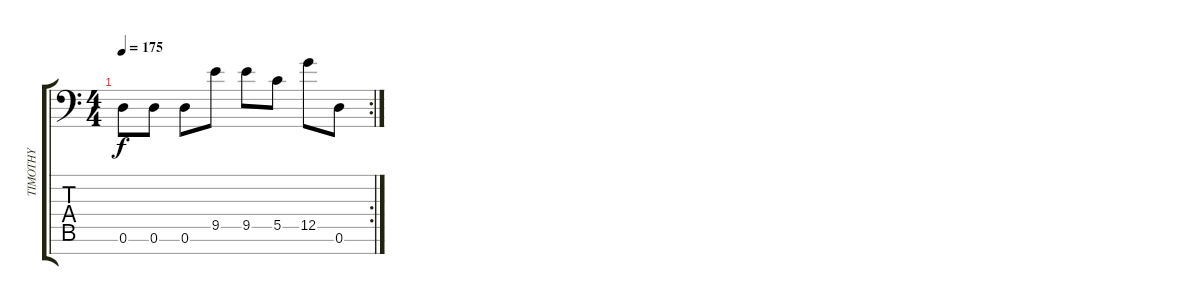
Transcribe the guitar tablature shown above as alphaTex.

\track ("TIMOTHY" "TIMOTHY") {instrument distortionguitar}
\staff {score tabs}
\tuning (D4 A3 F3 C3 G2 D2 A1) {hide}
\rc 2
\ts (4 4)
\tempo 175
\clef f4
\ks c
0.6.8{dy f} 0.6.8 0.6.8 9.5.8 9.5.8 5.5.8 12.5.8 0.6.8
